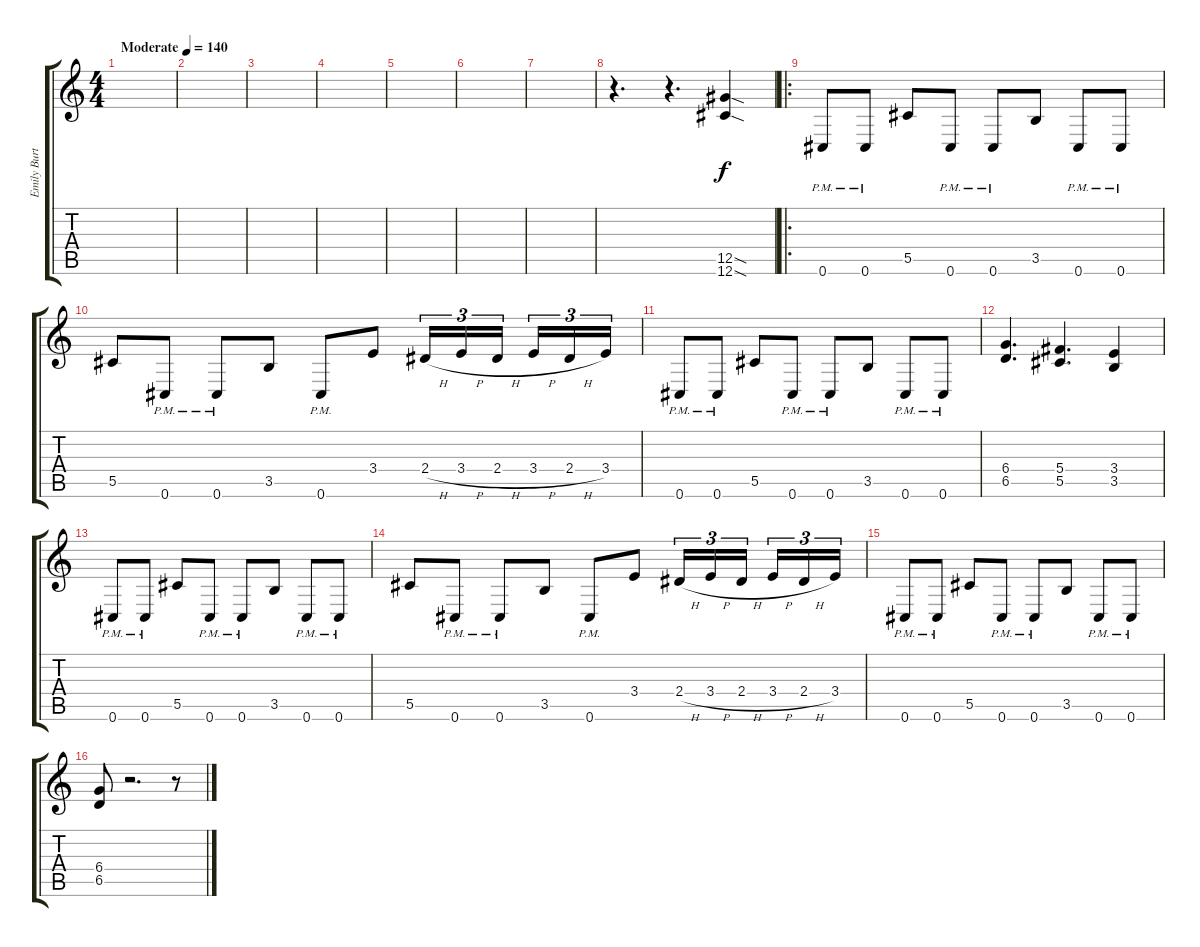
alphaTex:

\track ("Emily Burton (guitar)" "Emily Burt") {instrument distortionguitar}
\staff {score tabs}
\tuning (Eb4 Bb3 Gb3 Db3 Ab2 Db2) {hide}
\ts (4 4)
\tempo (140 "Moderate")
\clef g2
\ks c
|
|
|
|
|
|
|
r.4{d} r.4{d} (12.5{sod} 12.6{sod}).4 |
\ro
0.6{pm}.8 0.6{pm}.8 5.5.8 0.6{pm}.8 0.6{pm}.8 3.5.8 0.6{pm}.8 0.6{pm}.8 |
5.5.8 0.6{pm}.8 0.6{pm}.8 3.5.8 0.6{pm}.8 3.4.8 2.4{h}.16{tu (3 2)} 3.4{h}.16{tu (3 2)} 2.4{h}.16{tu (3 2) beam splitsecondary} 3.4{h}.16{tu (3 2)} 2.4{h}.16{tu (3 2)} 3.4.16{tu (3 2)} |
0.6{pm}.8 0.6{pm}.8 5.5.8 0.6{pm}.8 0.6{pm}.8 3.5.8 0.6{pm}.8 0.6{pm}.8 |
(6.4 6.5).4{d} (5.4 5.5).4{d} (3.4 3.5).4 |
0.6{pm}.8 0.6{pm}.8 5.5.8 0.6{pm}.8 0.6{pm}.8 3.5.8 0.6{pm}.8 0.6{pm}.8 |
5.5.8 0.6{pm}.8 0.6{pm}.8 3.5.8 0.6{pm}.8 3.4.8 2.4{h}.16{tu (3 2)} 3.4{h}.16{tu (3 2)} 2.4{h}.16{tu (3 2) beam splitsecondary} 3.4{h}.16{tu (3 2)} 2.4{h}.16{tu (3 2)} 3.4.16{tu (3 2)} |
0.6{pm}.8 0.6{pm}.8 5.5.8 0.6{pm}.8 0.6{pm}.8 3.5.8 0.6{pm}.8 0.6{pm}.8 |
(6.4 6.5).8 r.2{d} r.8
